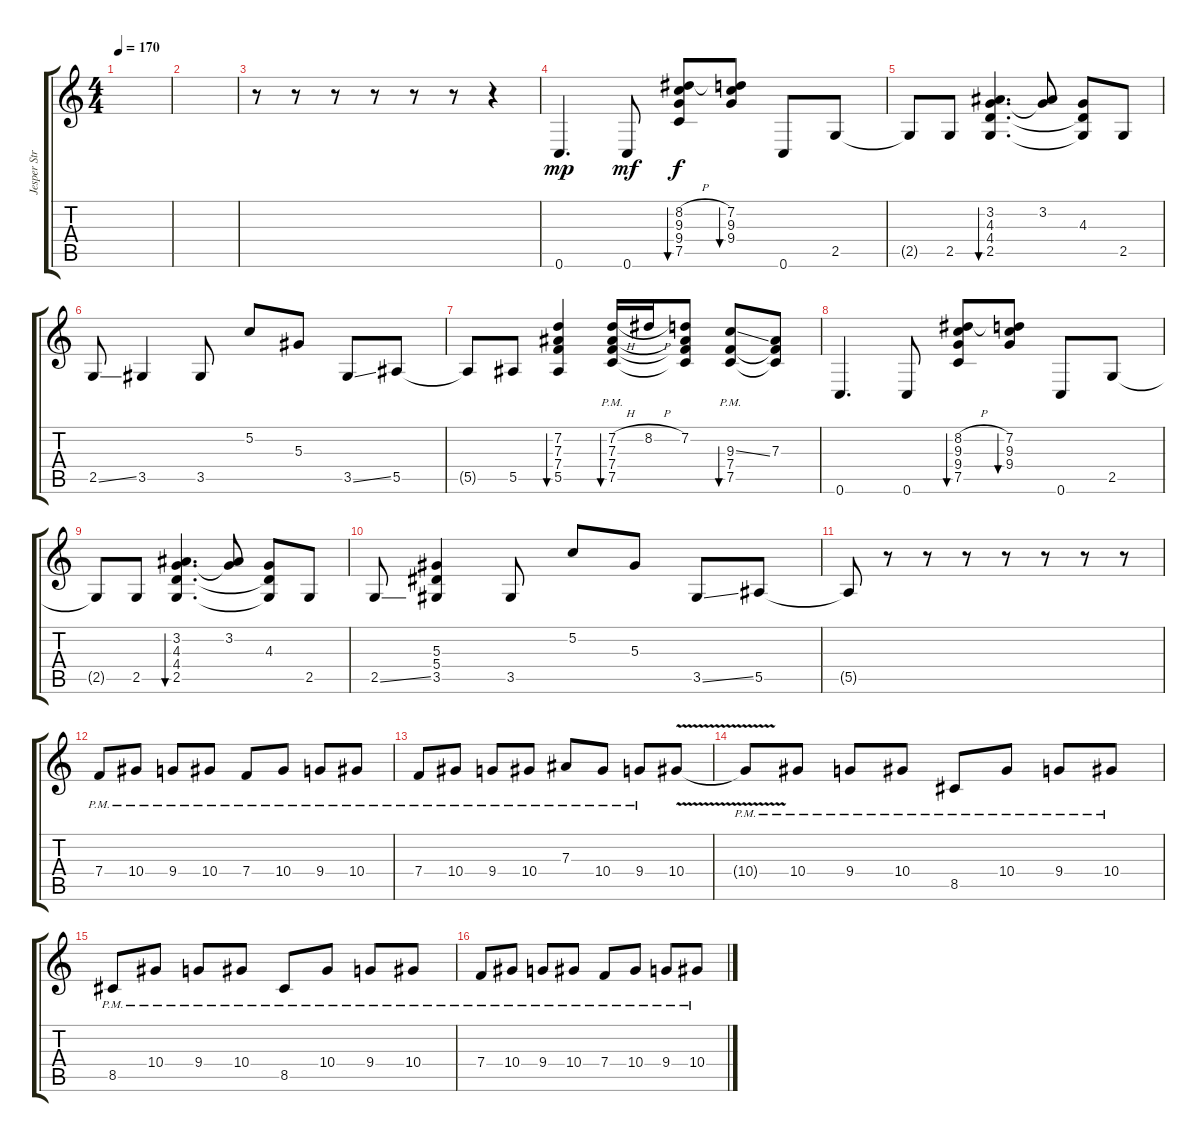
\track ("Jesper Stromblad" "Jesper Str") {instrument distortionguitar}
\staff {score tabs}
\tuning (C4 G3 Eb3 Bb2 F2 C2) {hide}
\ts (4 4)
\tempo 170
\clef g2
\ks c
|
|
r.8 r.8 r.8 r.8 r.8 r.8 r.4 |
0.6.4{d dy mp} 0.6.8{dy mf} (8.2{h} 9.3 9.4 7.5).8{bu 60 dy f} (7.2 9.3 9.4).8{bu 120} 0.6.8 2.5.8 |
2.5{t}.8 2.5.8 (3.2 4.3 4.4 2.5).4{d bu 120} (3.2 4.3{t}).8 (4.3 4.4{t} 2.5{t}).8 2.5.8 |
2.5{ss}.8 3.5.4 3.5.8 5.2.8 5.3.8 3.5{ss}.8 5.5.8 |
5.5{t}.8 5.5.8 (7.2 7.3 7.4 5.5).4{bu 120} (7.2{h} 7.3{pm} 7.4{pm} 7.5{pm}).16{bu 60} 8.2{h}.16 (7.2 7.3{t} 7.4{t} 7.5{t}).8 (9.3{ss} 7.4 7.5{pm}).8{bu 60} (7.3 7.4{t} 7.5{t}).8 |
0.6.4{d} 0.6.8 (8.2{h} 9.3 9.4 7.5).8{bu 60} (7.2 9.3 9.4).8{bu 120} 0.6.8 2.5.8 |
2.5{t}.8 2.5.8 (3.2 4.3 4.4 2.5).4{d bu 120} (3.2 4.3{t}).8 (4.3 4.4{t} 2.5{t}).8 2.5.8 |
2.5{ss}.8 (5.3 5.4 3.5).4 3.5.8 5.2.8 5.3.8 3.5{ss}.8 5.5.8 |
5.5{t}.8 r.8 r.8 r.8 r.8 r.8 r.8 r.8 |
7.4{pm}.8{volume 15 balance 4 instrument distortionguitar} 10.4{pm}.8 9.4{pm}.8 10.4{pm}.8 7.4{pm}.8 10.4{pm}.8 9.4{pm}.8 10.4{pm}.8 |
7.4{pm}.8 10.4{pm}.8 9.4{pm}.8 10.4{pm}.8 7.3{pm}.8 10.4{pm}.8 9.4{pm}.8 10.4{v}.8 |
10.4{v pm t}.8 10.4{pm}.8 9.4{pm}.8 10.4{pm}.8 8.5{pm}.8 10.4{pm}.8 9.4{pm}.8 10.4{pm}.8 |
8.5{pm}.8 10.4{pm}.8 9.4{pm}.8 10.4{pm}.8 8.5{pm}.8 10.4{pm}.8 9.4{pm}.8 10.4{pm}.8 |
7.4{pm}.8 10.4{pm}.8 9.4{pm}.8 10.4{pm}.8 7.4{pm}.8 10.4{pm}.8 9.4{pm}.8 10.4{pm}.8
